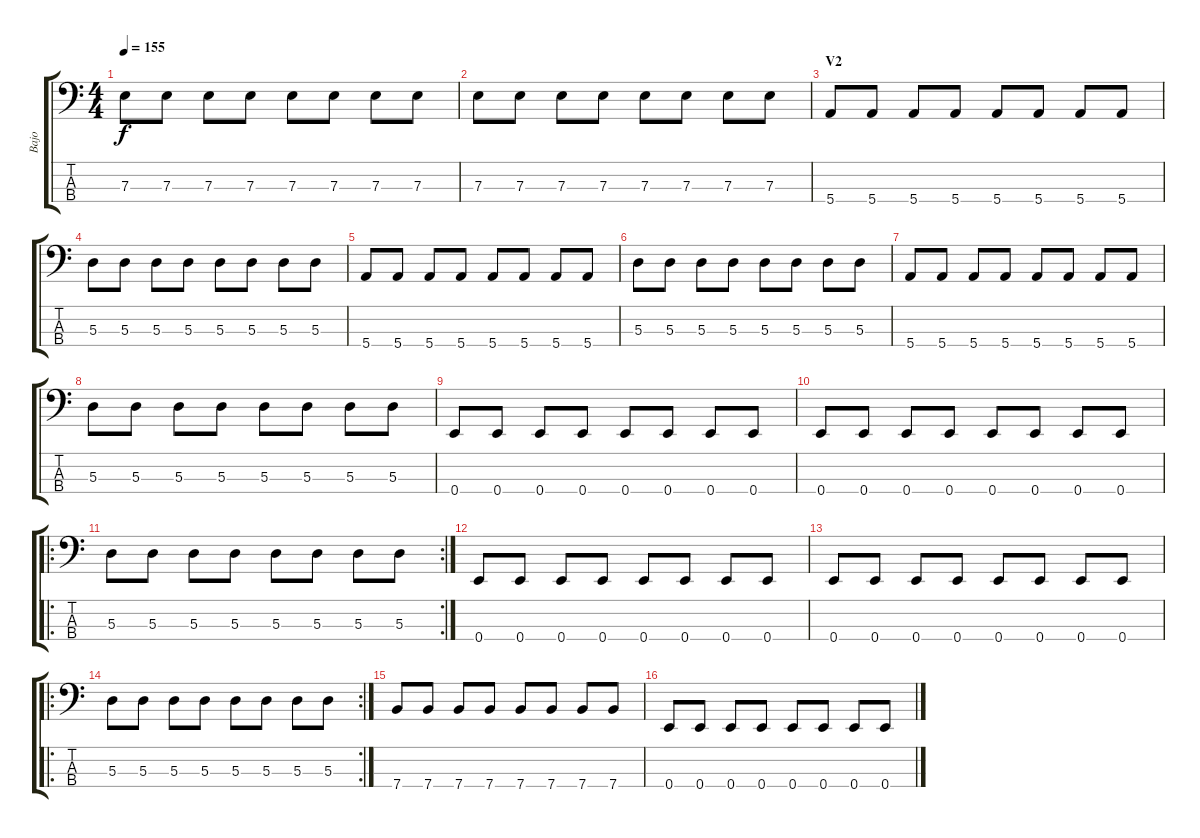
\track ("Bajo" "Bajo") {instrument electricbasspick}
\staff {score tabs}
\tuning (G2 D2 A1 E1) {hide}
\ts (4 4)
\tempo 155
\clef f4
\ks c
7.3.8{dy f} 7.3.8 7.3.8 7.3.8 7.3.8 7.3.8 7.3.8 7.3.8 |
7.3.8 7.3.8 7.3.8 7.3.8 7.3.8 7.3.8 7.3.8 7.3.8 |
\section ("" "V2")
5.4.8 5.4.8 5.4.8 5.4.8 5.4.8 5.4.8 5.4.8 5.4.8 |
5.3.8 5.3.8 5.3.8 5.3.8 5.3.8 5.3.8 5.3.8 5.3.8 |
5.4.8 5.4.8 5.4.8 5.4.8 5.4.8 5.4.8 5.4.8 5.4.8 |
5.3.8 5.3.8 5.3.8 5.3.8 5.3.8 5.3.8 5.3.8 5.3.8 |
5.4.8 5.4.8 5.4.8 5.4.8 5.4.8 5.4.8 5.4.8 5.4.8 |
5.3.8 5.3.8 5.3.8 5.3.8 5.3.8 5.3.8 5.3.8 5.3.8 |
0.4.8 0.4.8 0.4.8 0.4.8 0.4.8 0.4.8 0.4.8 0.4.8 |
0.4.8 0.4.8 0.4.8 0.4.8 0.4.8 0.4.8 0.4.8 0.4.8 |
\ro
\rc 2
5.3.8 5.3.8 5.3.8 5.3.8 5.3.8 5.3.8 5.3.8 5.3.8 |
0.4.8 0.4.8 0.4.8 0.4.8 0.4.8 0.4.8 0.4.8 0.4.8 |
0.4.8 0.4.8 0.4.8 0.4.8 0.4.8 0.4.8 0.4.8 0.4.8 |
\ro
\rc 2
5.3.8 5.3.8 5.3.8 5.3.8 5.3.8 5.3.8 5.3.8 5.3.8 |
7.4.8 7.4.8 7.4.8 7.4.8 7.4.8 7.4.8 7.4.8 7.4.8 |
0.4.8 0.4.8 0.4.8 0.4.8 0.4.8 0.4.8 0.4.8 0.4.8
